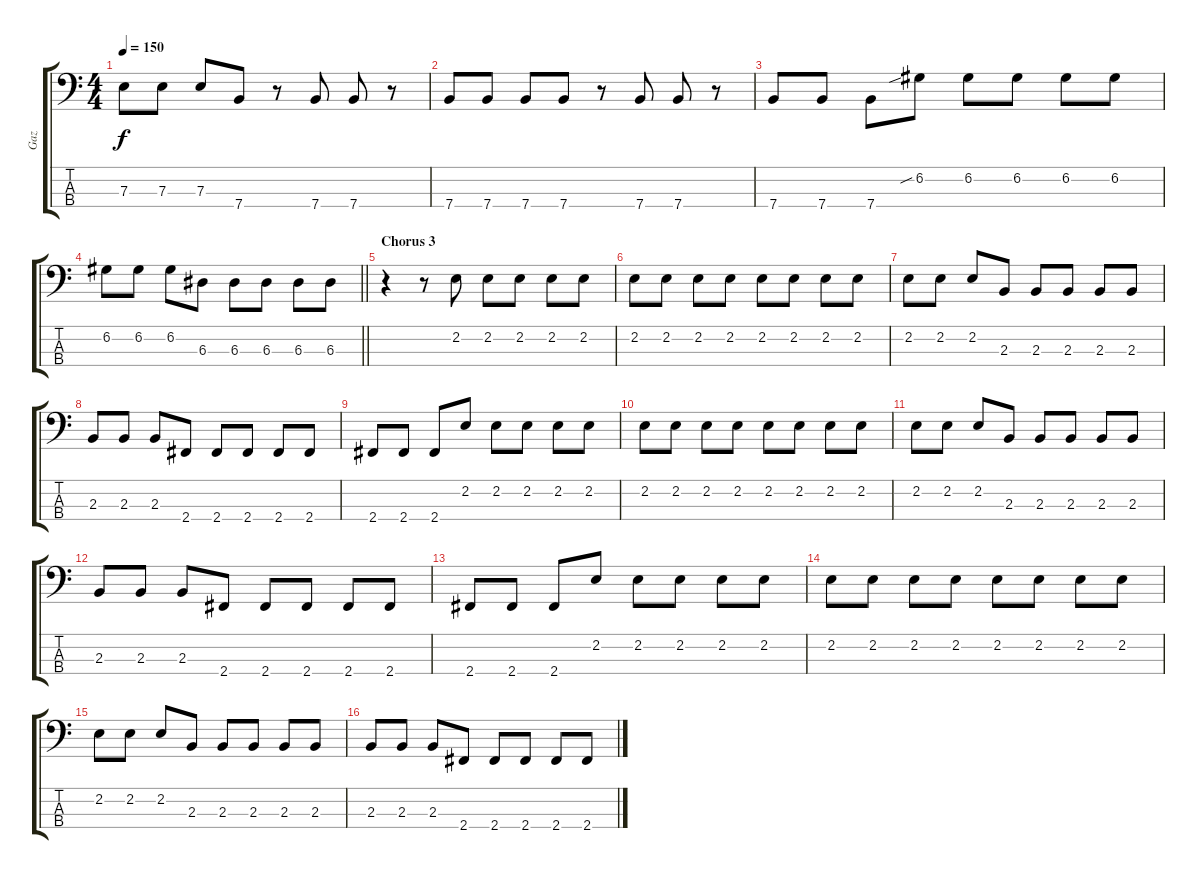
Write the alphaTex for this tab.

\track ("Gaz" "Gaz") {instrument electricbasspick}
\staff {score tabs}
\tuning (G2 D2 A1 E1) {hide}
\ts (4 4)
\tempo 150
\clef f4
\ks c
7.3.8{dy f} 7.3.8 7.3.8 7.4.8 r.8 7.4.8 7.4.8 r.8 |
7.4.8 7.4.8 7.4.8 7.4.8 r.8 7.4.8 7.4.8 r.8 |
7.4.8 7.4.8 7.4.8 6.2{sib}.8 6.2.8 6.2.8 6.2.8 6.2.8 |
\barLineRight lightlight
6.2.8 6.2.8 6.2.8 6.3.8 6.3.8 6.3.8 6.3.8 6.3.8 |
\section ("" "Chorus 3")
r.4 r.8 2.2.8 2.2.8 2.2.8 2.2.8 2.2.8 |
2.2.8 2.2.8 2.2.8 2.2.8 2.2.8 2.2.8 2.2.8 2.2.8 |
2.2.8 2.2.8 2.2.8 2.3.8 2.3.8 2.3.8 2.3.8 2.3.8 |
2.3.8 2.3.8 2.3.8 2.4.8 2.4.8 2.4.8 2.4.8 2.4.8 |
2.4.8 2.4.8 2.4.8 2.2.8 2.2.8 2.2.8 2.2.8 2.2.8 |
2.2.8 2.2.8 2.2.8 2.2.8 2.2.8 2.2.8 2.2.8 2.2.8 |
2.2.8 2.2.8 2.2.8 2.3.8 2.3.8 2.3.8 2.3.8 2.3.8 |
2.3.8 2.3.8 2.3.8 2.4.8 2.4.8 2.4.8 2.4.8 2.4.8 |
2.4.8 2.4.8 2.4.8 2.2.8 2.2.8 2.2.8 2.2.8 2.2.8 |
2.2.8 2.2.8 2.2.8 2.2.8 2.2.8 2.2.8 2.2.8 2.2.8 |
2.2.8 2.2.8 2.2.8 2.3.8 2.3.8 2.3.8 2.3.8 2.3.8 |
2.3.8 2.3.8 2.3.8 2.4.8 2.4.8 2.4.8 2.4.8 2.4.8
